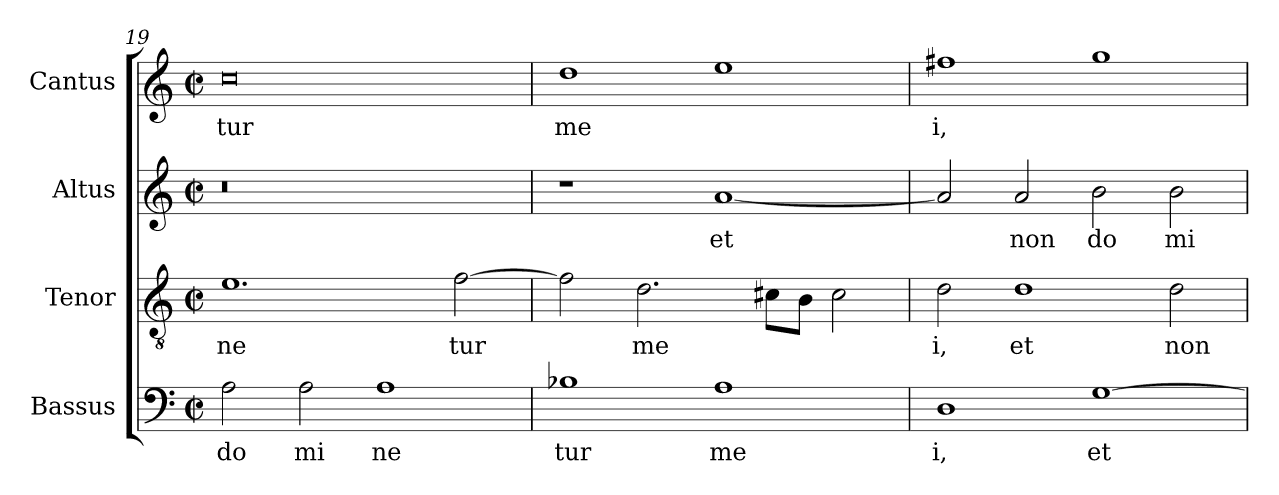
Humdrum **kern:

**kern	**text	**kern	**text	**kern	**text	**kern	**text
*part4	*part4	*part3	*part3	*part2	*part2	*part1	*part1
*staff4	*staff4	*staff3	*staff3	*staff2	*staff2	*staff1	*staff1
*I"Bassus	*	*I"Tenor	*	*I"Altus	*	*I"Cantus	*
*clefF4	*	*clefGv2	*	*clefG2	*	*clefG2	*
*M2/2	*	*M2/2	*	*M2/2	*	*M2/2	*
*met(c|)	*	*met(c|)	*	*met(c|)	*	*met(c|)	*
=19	=19	=19	=19	=19	=19	=19	=19
!	!LO:LY:b:cj	!	!LO:LY:b:cj	!	!	!	!LO:LY:b:cj
2A\	do	1.e	ne	0r	.	0cc	-tur
!	!LO:LY:b:cj	!	!	!	!	!	!
2A\	mi	.	.	.	.	.	.
!	!LO:LY:b:cj	!	!	!	!	!	!
1A	ne	.	.	.	.	.	.
!	!	!	!LO:LY:b	!	!	!	!
.	.	[>2f\	tur	.	.	.	.
!!LO:LB:g=z
=20	=20	=20	=20	=20	=20	=20	=20
!	!LO:LY:b:cj	!	!	!	!	!	!LO:LY:b:cj
1B-X	tur	2f\]	.	1r	.	1dd	me
!	!	!	!LO:LY:b	!	!	!	!
.	.	2.d\	me	.	.	.	.
!	!LO:LY:b:cj	!	!	!	!LO:LY:b:cj	!	!
1A	me	.	.	[<1a	et	1ee	.
.	.	8c#\L	.	.	.	.	.
.	.	8B\J	.	.	.	.	.
.	.	2c#\	.	.	.	.	.
=21	=21	=21	=21	=21	=21	=21	=21
!	!LO:LY:b:cj	!	!LO:LY:b:cj	!	!	!	!LO:LY:b:rj
1D	i,	2d\	i,	2a/]	.	1ff#X	i,
!	!	!	!LO:LY:b:cj	!	!LO:LY:b:cj	!	!
.	.	1d	et	2a/	non	.	.
!	!LO:LY:b:cj	!	!	!	!LO:LY:b:cj	!	!
[>1G	et	.	.	2b\	do	1gg	.
!	!	!	!LO:LY:b:cj	!	!LO:LY:b:cj	!	!
.	.	2d\	non	2b\	mi	.	.
=	=	=	=	=	=	=	=
*-	*-	*-	*-	*-	*-	*-	*-
